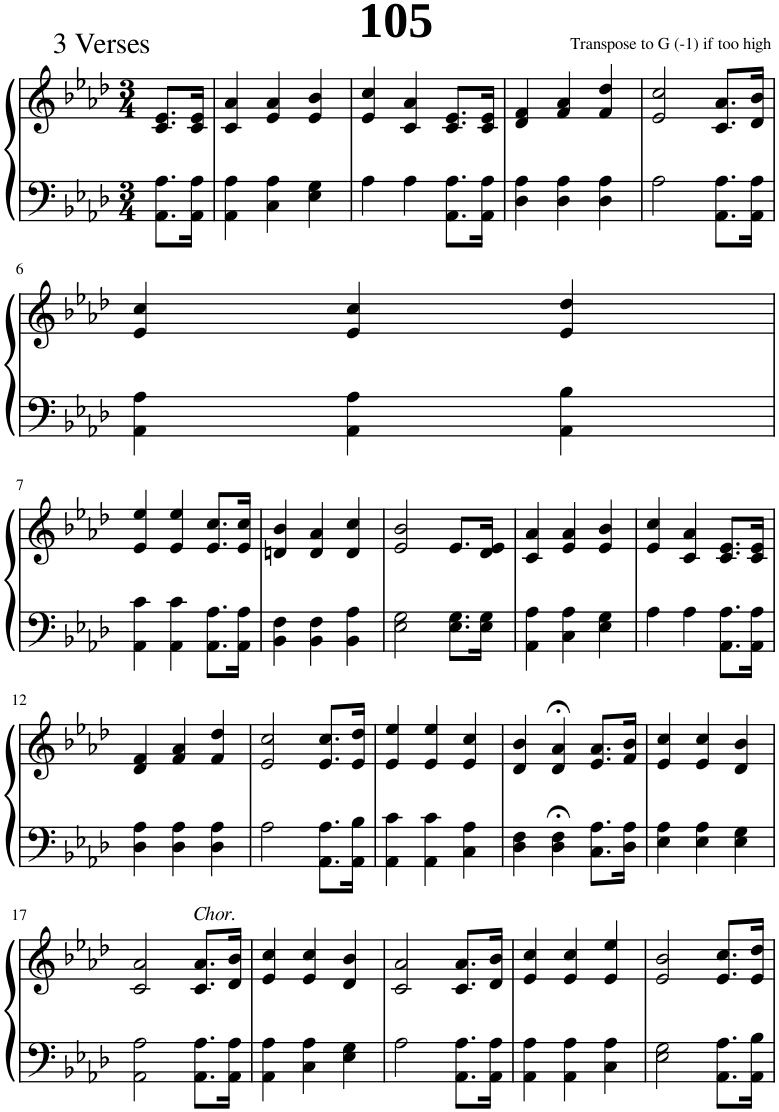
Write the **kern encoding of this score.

**kern	**kern
*part1	*part1
*staff2	*staff1
*I"Piano	*
*I'Pno.	*
*clefF4	*clefG2
*k[b-e-a-d-]	*k[b-e-a-d-]
*M3/4	*M3/4
=1	=1
8.AA-\ 8.A-\L	8.c/ 8.e-/L
16AA-\ 16A-\Jk	16c/ 16e-/Jk
=2	=2
4AA-\ 4A-\	4c/ 4a-/
4C\ 4A-\	4e-/ 4a-/
4E-\ 4G\	4e-/ 4b-/
=3	=3
4A-\	4e-/ 4cc/
4A-\	4c/ 4a-/
8.AA-\ 8.A-\L	8.c/ 8.e-/L
16AA-\ 16A-\Jk	16c/ 16e-/Jk
=4	=4
4D-\ 4A-\	4d-/ 4f/
4D-\ 4A-\	4f/ 4a-/
4D-\ 4A-\	4f/ 4dd-/
=5	=5
2A-\	2e-/ 2cc/
8.AA-\ 8.A-\L	8.c/ 8.a-/L
16AA-\ 16A-\Jk	16d-/ 16b-/Jk
!!LO:LB:g=z
=6	=6
4AA-\ 4A-\	4e-/ 4cc/
4AA-\ 4A-\	4e-/ 4cc/
4AA-\ 4B-\	4e-/ 4dd-/
!!LO:LB:g=z
=7	=7
4AA-\ 4c\	4e-/ 4ee-/
4AA-\ 4c\	4e-/ 4ee-/
8.AA-\ 8.A-\L	8.e-/ 8.cc/L
16AA-\ 16A-\Jk	16e-/ 16cc/Jk
=8	=8
4BB-\ 4F\	4dn/ 4b-/
4BB-\ 4F\	4d/ 4a-/
4BB-\ 4A-\	4d/ 4cc/
=9	=9
2E-\ 2G\	2e-/ 2b-/
8.E-\ 8.G\L	8.e-/L
16E-\ 16G\Jk	16d-/ 16e-/Jk
=10	=10
4AA-\ 4A-\	4c/ 4a-/
4C\ 4A-\	4e-/ 4a-/
4E-\ 4G\	4e-/ 4b-/
=11	=11
4A-\	4e-/ 4cc/
4A-\	4c/ 4a-/
8.AA-\ 8.A-\L	8.c/ 8.e-/L
16AA-\ 16A-\Jk	16c/ 16e-/Jk
!!LO:LB:g=z
=12	=12
4D-\ 4A-\	4d-/ 4f/
4D-\ 4A-\	4f/ 4a-/
4D-\ 4A-\	4f/ 4dd-/
=13	=13
2A-\	2e-/ 2cc/
8.AA-\ 8.A-\L	8.e-/ 8.cc/L
16AA-\ 16B-\Jk	16e-/ 16dd-/Jk
=14	=14
4AA-\ 4c\	4e-/ 4ee-/
4AA-\ 4c\	4e-/ 4ee-/
4C\ 4A-\	4e-/ 4cc/
=15	=15
4D-\ 4F\	4d-/ 4b-/
4D-\;< 4F\;<	4d-/;< 4a-/;<
8.C\ 8.A-\L	8.e-/ 8.a-/L
16D-\ 16A-\Jk	16f/ 16b-/Jk
=16	=16
4E-\ 4A-\	4e-/ 4cc/
4E-\ 4A-\	4e-/ 4cc/
4E-\ 4G\	4d-/ 4b-/
!!LO:LB:g=z
=17	=17
2AA-\ 2A-\	2c/ 2a-/
!	!LO:TX:a:i:t=Chor.
8.AA-\ 8.A-\L	8.c/ 8.a-/L
16AA-\ 16A-\Jk	16d-/ 16b-/Jk
=18	=18
4AA-\ 4A-\	4e-/ 4cc/
4C\ 4A-\	4e-/ 4cc/
4E-\ 4G\	4d-/ 4b-/
=19	=19
2A-\	2c/ 2a-/
8.AA-\ 8.A-\L	8.c/ 8.a-/L
16AA-\ 16A-\Jk	16d-/ 16b-/Jk
=20	=20
4AA-\ 4A-\	4e-/ 4cc/
4AA-\ 4A-\	4e-/ 4cc/
4C\ 4A-\	4e-/ 4ee-/
=21	=21
2E-\ 2G\	2e-/ 2b-/
8.AA-\ 8.A-\L	8.e-/ 8.cc/L
16AA-\ 16B-\Jk	16e-/ 16dd-/Jk
=	=
*-	*-
